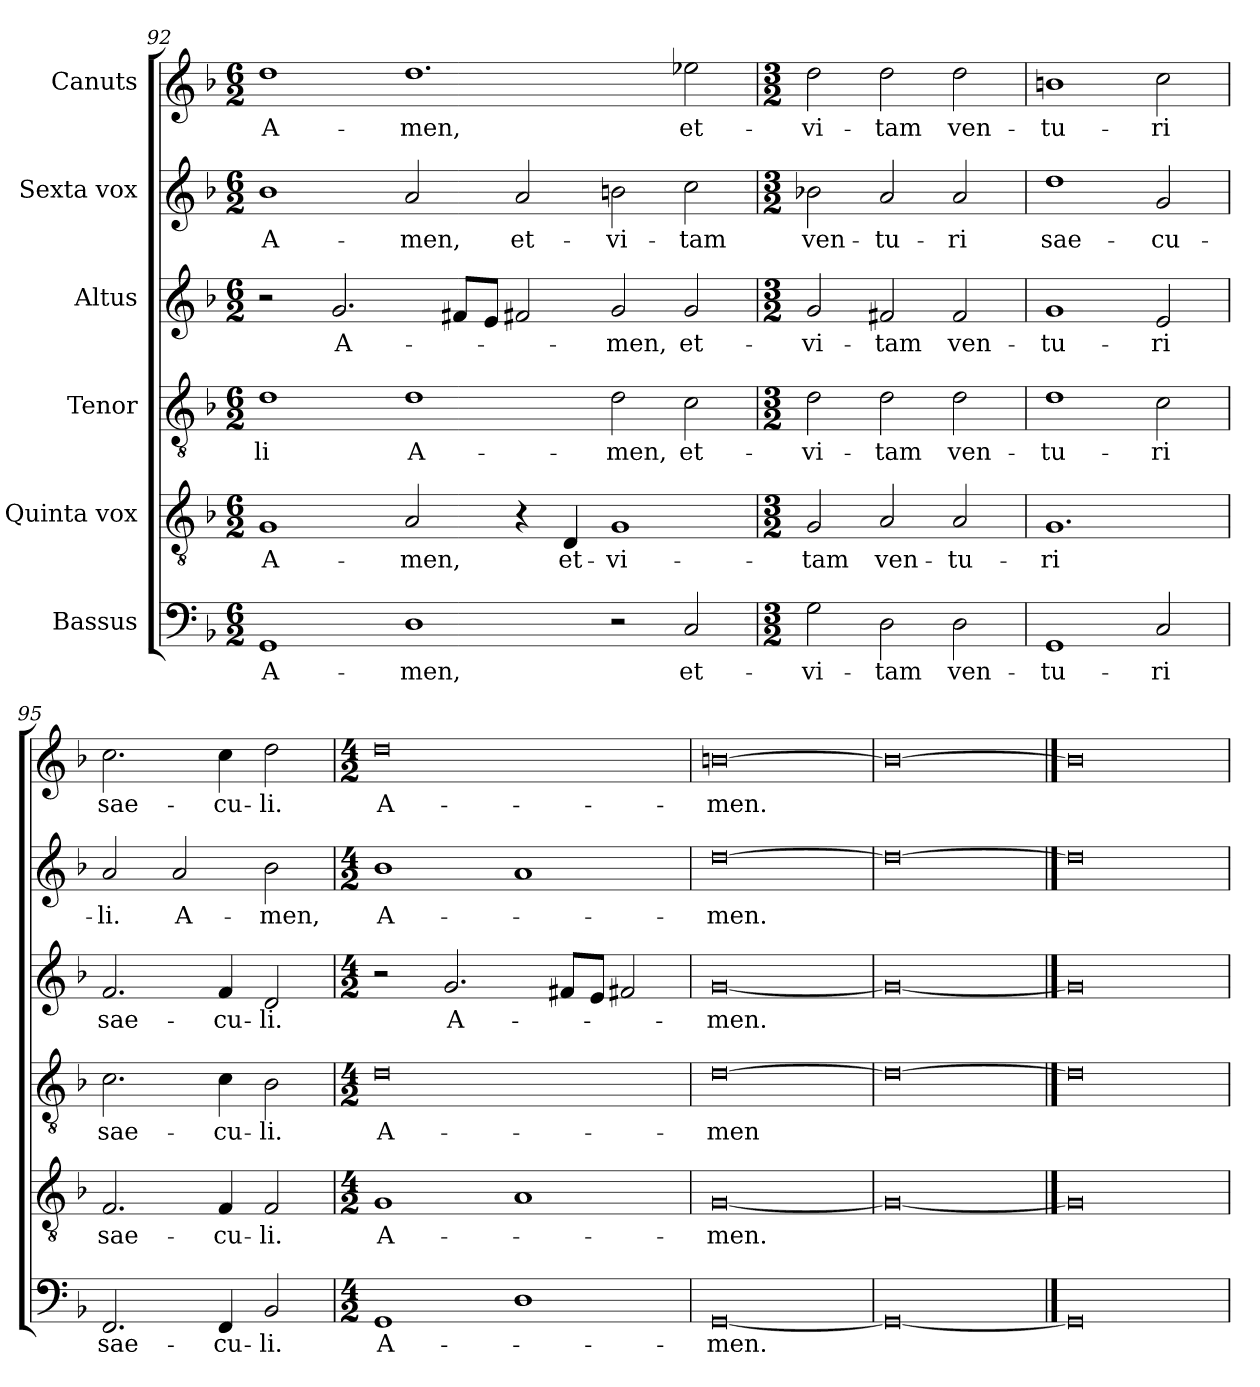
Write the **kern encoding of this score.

**kern	**text	**kern	**text	**kern	**text	**kern	**text	**kern	**text	**kern	**text
*part6	*part6	*part5	*part5	*part4	*part4	*part3	*part3	*part2	*part2	*part1	*part1
*staff6	*staff6	*staff5	*staff5	*staff4	*staff4	*staff3	*staff3	*staff2	*staff2	*staff1	*staff1
*I"Bassus	*	*I"Quinta vox	*	*I"Tenor	*	*I"Altus	*	*I"Sexta vox	*	*I"Canuts	*
*clefF4	*	*clefGv2	*	*clefGv2	*	*clefG2	*	*clefG2	*	*clefG2	*
*k[b-]	*	*k[b-]	*	*k[b-]	*	*k[b-]	*	*k[b-]	*	*k[b-]	*
*M6/2	*	*M6/2	*	*M6/2	*	*M6/2	*	*M6/2	*	*M6/2	*
=92	=92	=92	=92	=92	=92	=92	=92	=92	=92	=92	=92
1GG/	A-	1G/	A-	1d\	-li	2r	.	1b-\	A-	1dd\	A-
.	.	.	.	.	.	2.g/	A-	.	.	.	.
1D\	-men,	2A/	-men,	1d\	A-	.	.	2a/	-men,	1.dd\	-men,
.	.	.	.	.	.	8f#X/L	.	.	.	.	.
.	.	.	.	.	.	8e/J	.	.	.	.	.
.	.	4r	.	.	.	2f#X/	.	2a/	et-	.	.
.	.	4D/	et-	.	.	.	.	.	.	.	.
2r	.	1G/	vi-	2d\	-men,	2g/	-men,	2bn\	vi-	.	.
2C/	et-	.	.	2c\	et-	2g/	et-	2cc\	-tam	2ee-X\	et-
=93	=93	=93	=93	=93	=93	=93	=93	=93	=93	=93	=93
*M3/2	*	*M3/2	*	*M3/2	*	*M3/2	*	*M3/2	*	*M3/2	*
2G\	vi-	2G/	-tam	2d\	vi-	2g/	vi-	2b-X\	ven-	2dd\	vi-
2D\	-tam	2A/	ven-	2d\	-tam	2f#X/	-tam	2a/	-tu-	2dd\	-tam
2D\	ven-	2A/	-tu-	2d\	ven-	2f#/	ven-	2a/	-ri	2dd\	ven-
=94	=94	=94	=94	=94	=94	=94	=94	=94	=94	=94	=94
1GG/	-tu-	1.G/	-ri	1d\	-tu-	1g/	-tu-	1dd\	sae-	1bn\	-tu-
2C/	-ri	.	.	2c\	-ri	2e/	-ri	2g/	-cu-	2cc\	-ri
=95	=95	=95	=95	=95	=95	=95	=95	=95	=95	=95	=95
2.FF/	sae-	2.F/	sae-	2.c\	sae-	2.f/	sae-	2a/	-li.	2.cc\	sae-
.	.	.	.	.	.	.	.	2a/	A-	.	.
4FF/	-cu-	4F/	-cu-	4c\	-cu-	4f/	-cu-	.	.	4cc\	-cu-
2BB-/	-li.	2F/	-li.	2B-\	-li.	2d/	-li.	2b-\	-men,	2dd\	-li.
=96	=96	=96	=96	=96	=96	=96	=96	=96	=96	=96	=96
*M4/2	*	*M4/2	*	*M4/2	*	*M4/2	*	*M4/2	*	*M4/2	*
1GG/	A-	1G/	A-	0d\	A-	2r	.	1b-\	A-	0dd\	A-
.	.	.	.	.	.	2.g/	A-	.	.	.	.
1D\	.	1A/	.	.	.	.	.	1a/	.	.	.
.	.	.	.	.	.	8f#X/L	.	.	.	.	.
.	.	.	.	.	.	8e/J	.	.	.	.	.
.	.	.	.	.	.	2f#X/	.	.	.	.	.
=97	=97	=97	=97	=97	=97	=97	=97	=97	=97	=97	=97
[0GG/	-men.	[0G/	-men.	[0d\	-men	[0g/	-men.	[0dd\	-men.	[0bn\	-men.
=98	=98	=98	=98	=98	=98	=98	=98	=98	=98	=98	=98
0GG/_	.	0G/_	.	0d\_	.	0g/_	.	0dd\_	.	0bn\_	.
==99	==99	==99	==99	==99	==99	==99	==99	==99	==99	==99	==99
0GG/]	.	0G/]	.	0d\]	.	0g/]	.	0dd\]	.	0b\]	.
=	=	=	=	=	=	=	=	=	=	=	=
*-	*-	*-	*-	*-	*-	*-	*-	*-	*-	*-	*-
